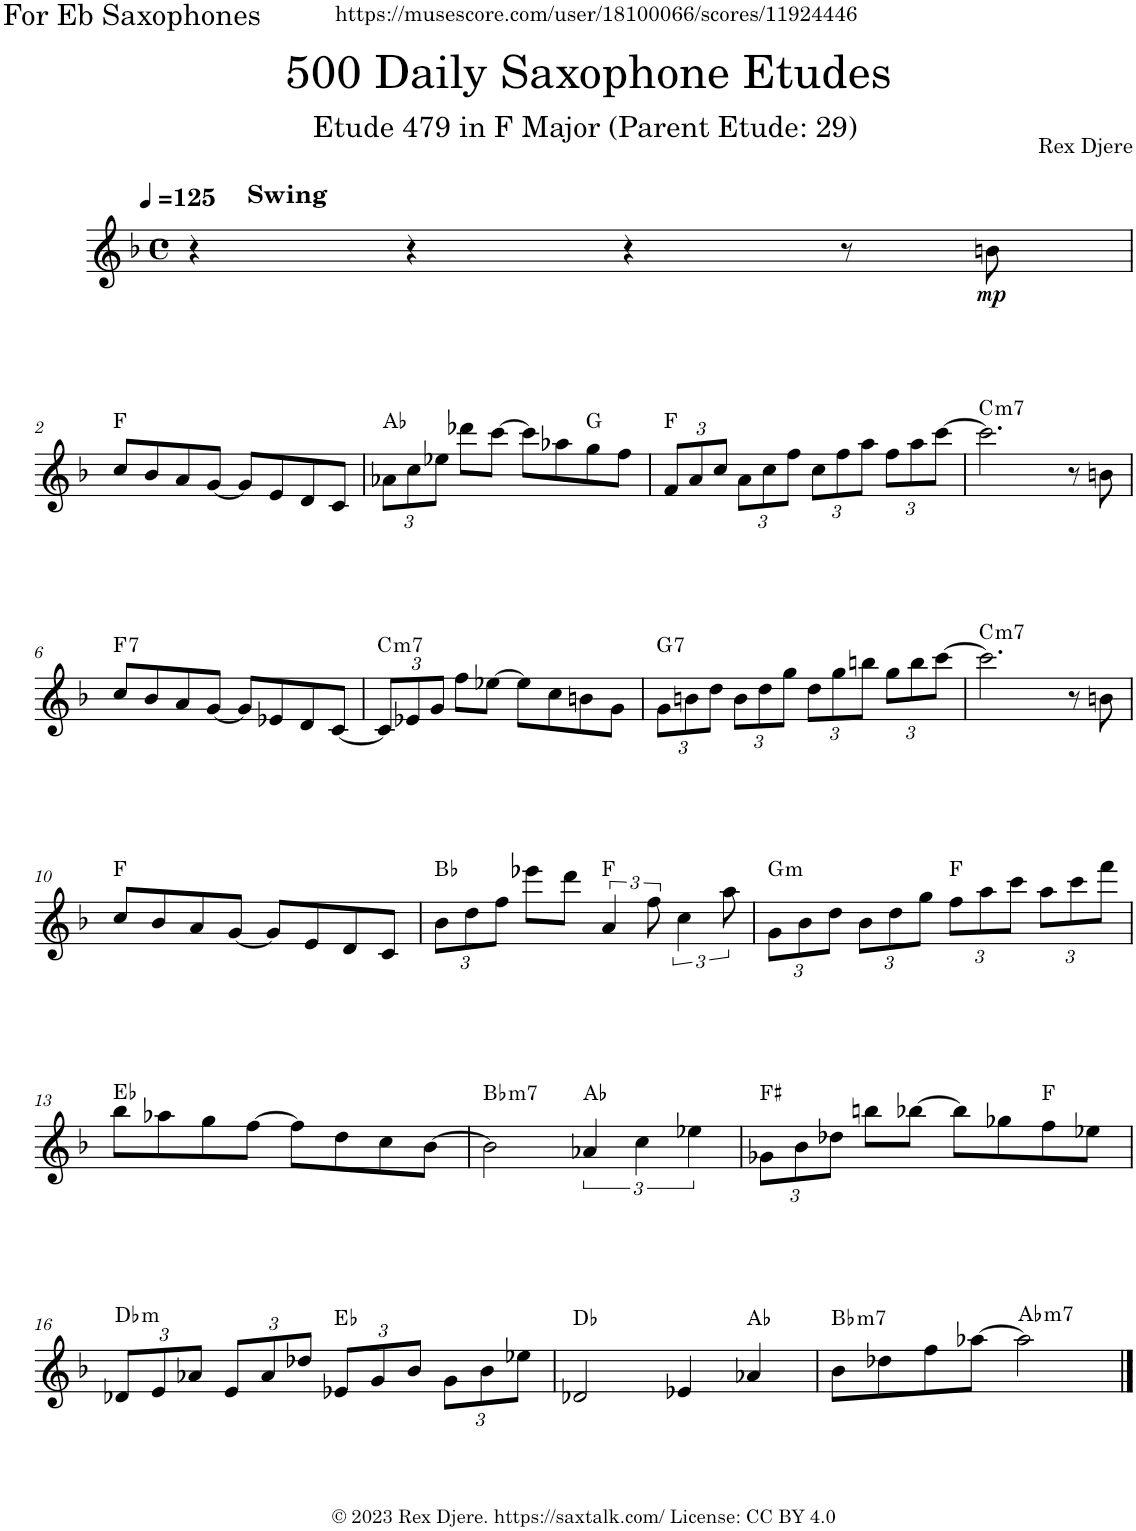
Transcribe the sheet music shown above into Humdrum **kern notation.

**kern	**dynam	**harte
*part1	*part1	*part1
*staff1	*staff1	*
*I"Alto Saxophone	*	*
*I'A. Sax.	*	*
*clefG2	*	*
*Trd5c9	*	*
*k[b-]	*	*
*M4/4	*	*
*met(c)	*	*
*MM125	*	*
=1	=1	=1
!LO:TX:a:B:t=Swing	!	!
4r	.	.
4r	.	.
4r	.	.
8r	.	.
!	!LO:DY:b	!
8bn\	mp	.
!!LO:LB:g=z
=2	=2	=2
8cc/L	.	F:maj
8b-/	.	.
8a/	.	.
[8g/J	.	.
8g/L]	.	.
8e/	.	.
8d/	.	.
8c/J	.	.
=3	=3	=3
*Xbrackettup	*	*
12a-X\L	.	Ab:maj
12cc\	.	.
12ee-X\J	.	.
8ddd-X\L	.	.
[8ccc\J	.	.
8ccc\L]	.	.
8aa-X\	.	.
8gg\	.	G:maj
8ff\J	.	.
=4	=4	=4
12f/L	.	F:maj
12a/	.	.
12cc/J	.	.
12a\L	.	.
12cc\	.	.
12ff\J	.	.
12cc\L	.	.
12ff\	.	.
12aa\J	.	.
12ff\L	.	.
12aa\	.	.
[12ccc\J	.	.
=5	=5	=5
!	!	!LO:H:kt=m7
2.ccc\]	.	C:min7
8r	.	.
8bn\	.	.
!!LO:LB:g=z
=6	=6	=6
!	!	!LO:H:kt=7
8cc/L	.	F:7
8b-/	.	.
8a/	.	.
[8g/J	.	.
8g/L]	.	.
8e-X/	.	.
8d/	.	.
[8c/J	.	.
=7	=7	=7
!	!	!LO:H:kt=m7
12c/L]	.	C:min7
12e-X/	.	.
12g/J	.	.
8ff\L	.	.
[8ee-X\J	.	.
8ee-\L]	.	.
8cc\	.	.
8bn\	.	.
8g\J	.	.
=8	=8	=8
!	!	!LO:H:kt=7
12g\L	.	G:7
12bn\	.	.
12dd\J	.	.
12b\L	.	.
12dd\	.	.
12gg\J	.	.
12dd\L	.	.
12gg\	.	.
12bbn\J	.	.
12gg\L	.	.
12bb\	.	.
[12ccc\J	.	.
=9	=9	=9
!	!	!LO:H:kt=m7
2.ccc\]	.	C:min7
8r	.	.
8bn\	.	.
!!LO:LB:g=z
=10	=10	=10
8cc/L	.	F:maj
8b-/	.	.
8a/	.	.
[8g/J	.	.
8g/L]	.	.
8e/	.	.
8d/	.	.
8c/J	.	.
=11	=11	=11
12b-\L	.	Bb:maj
12dd\	.	.
12ff\J	.	.
8eee-X\L	.	.
8ddd\J	.	.
*brackettup	*	*
6a/	.	F:maj
12ff\	.	.
6cc\	.	.
12aa\	.	.
=12	=12	=12
*Xbrackettup	*	*
!	!	!LO:H:kt=m
12g\L	.	G:min
12b-\	.	.
12dd\J	.	.
12b-\L	.	.
12dd\	.	.
12gg\J	.	.
12ff\L	.	F:maj
12aa\	.	.
12ccc\J	.	.
12aa\L	.	.
12ccc\	.	.
12fff\J	.	.
!!LO:LB:g=z
=13	=13	=13
8bb-\L	.	Eb:maj
8aa-X\	.	.
8gg\	.	.
[8ff\J	.	.
8ff\L]	.	.
8dd\	.	.
8cc\	.	.
[8b-\J	.	.
=14	=14	=14
!	!	!LO:H:kt=m7
2b-\]	.	Bb:min7
*brackettup	*	*
6a-X/	.	Ab:maj
6cc\	.	.
6ee-X\	.	.
=15	=15	=15
*Xbrackettup	*	*
12g-X\L	.	F#:maj
12b-\	.	.
12dd-X\J	.	.
8bbn\L	.	.
[8bb-X\J	.	.
8bb-\L]	.	.
8gg-X\	.	.
8ff\	.	F:maj
8ee-X\J	.	.
!!LO:LB:g=z
=16	=16	=16
!	!	!LO:H:kt=m
12d-X/L	.	Db:min
12e/	.	.
12a-X/J	.	.
12e/L	.	.
12a-/	.	.
12dd-X/J	.	.
12e-X/L	.	Eb:maj
12g/	.	.
12b-/J	.	.
12g\L	.	.
12b-\	.	.
12ee-X\J	.	.
=17	=17	=17
2d-X/	.	Db:maj
4e-X/	.	.
4a-X/	.	Ab:maj
=18	=18	=18
!	!	!LO:H:kt=m7
8b-\L	.	Bb:min7
8dd-X\	.	.
8ff\	.	.
[8aa-X\J	.	.
!	!	!LO:H:kt=m7
2aa-\]	.	Ab:min7
==	==	==
*-	*-	*-
